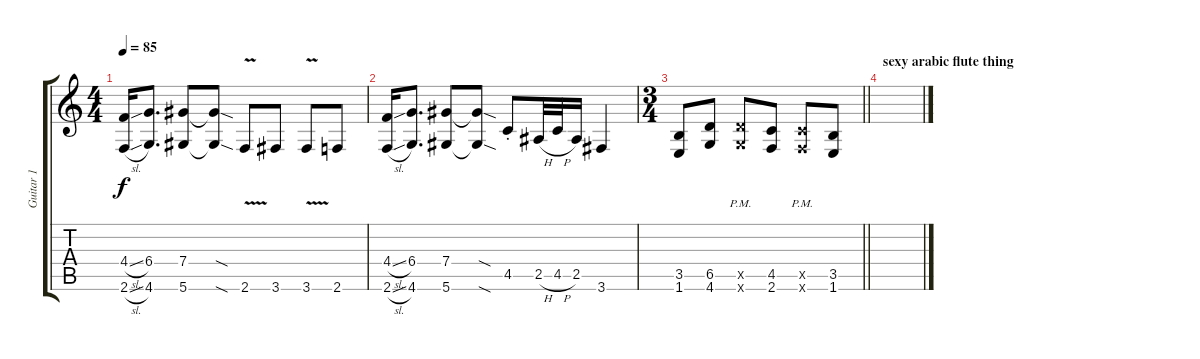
\track ("Guitar 1" "Guitar 1") {instrument distortionguitar}
\staff {score tabs}
\tuning (Eb4 Bb3 Gb3 Db3 Ab2 Eb2) {hide}
\ts (4 4)
\tempo 85
\clef g2
\ks c
(4.4{sl} 2.6{sl}).16{dy f} (6.4 4.6).8{d} (7.4 5.6).8 (7.4{sod t} 5.6{sod t}).8 2.6{v}.8 3.6.8 3.6{v}.8 2.6.8 |
(4.4{sl} 2.6{sl}).16{volume 5} (6.4 4.6).8{d} (7.4 5.6).8 (7.4{sod t} 5.6{sod t}).8 4.5{st}.8 2.5{h}.32 4.5{h}.32 2.5.16 3.6.4 |
\ts (3 4)
\barLineRight lightlight
(3.5 1.6).8 (6.5 4.6).8 (6.5{pm x} 4.6{pm x}).8 (4.5 2.6).8 (4.5{pm x} 2.6{pm x}).8 (3.5 1.6).8 |
\section ("" "sexy arabic flute thing")
